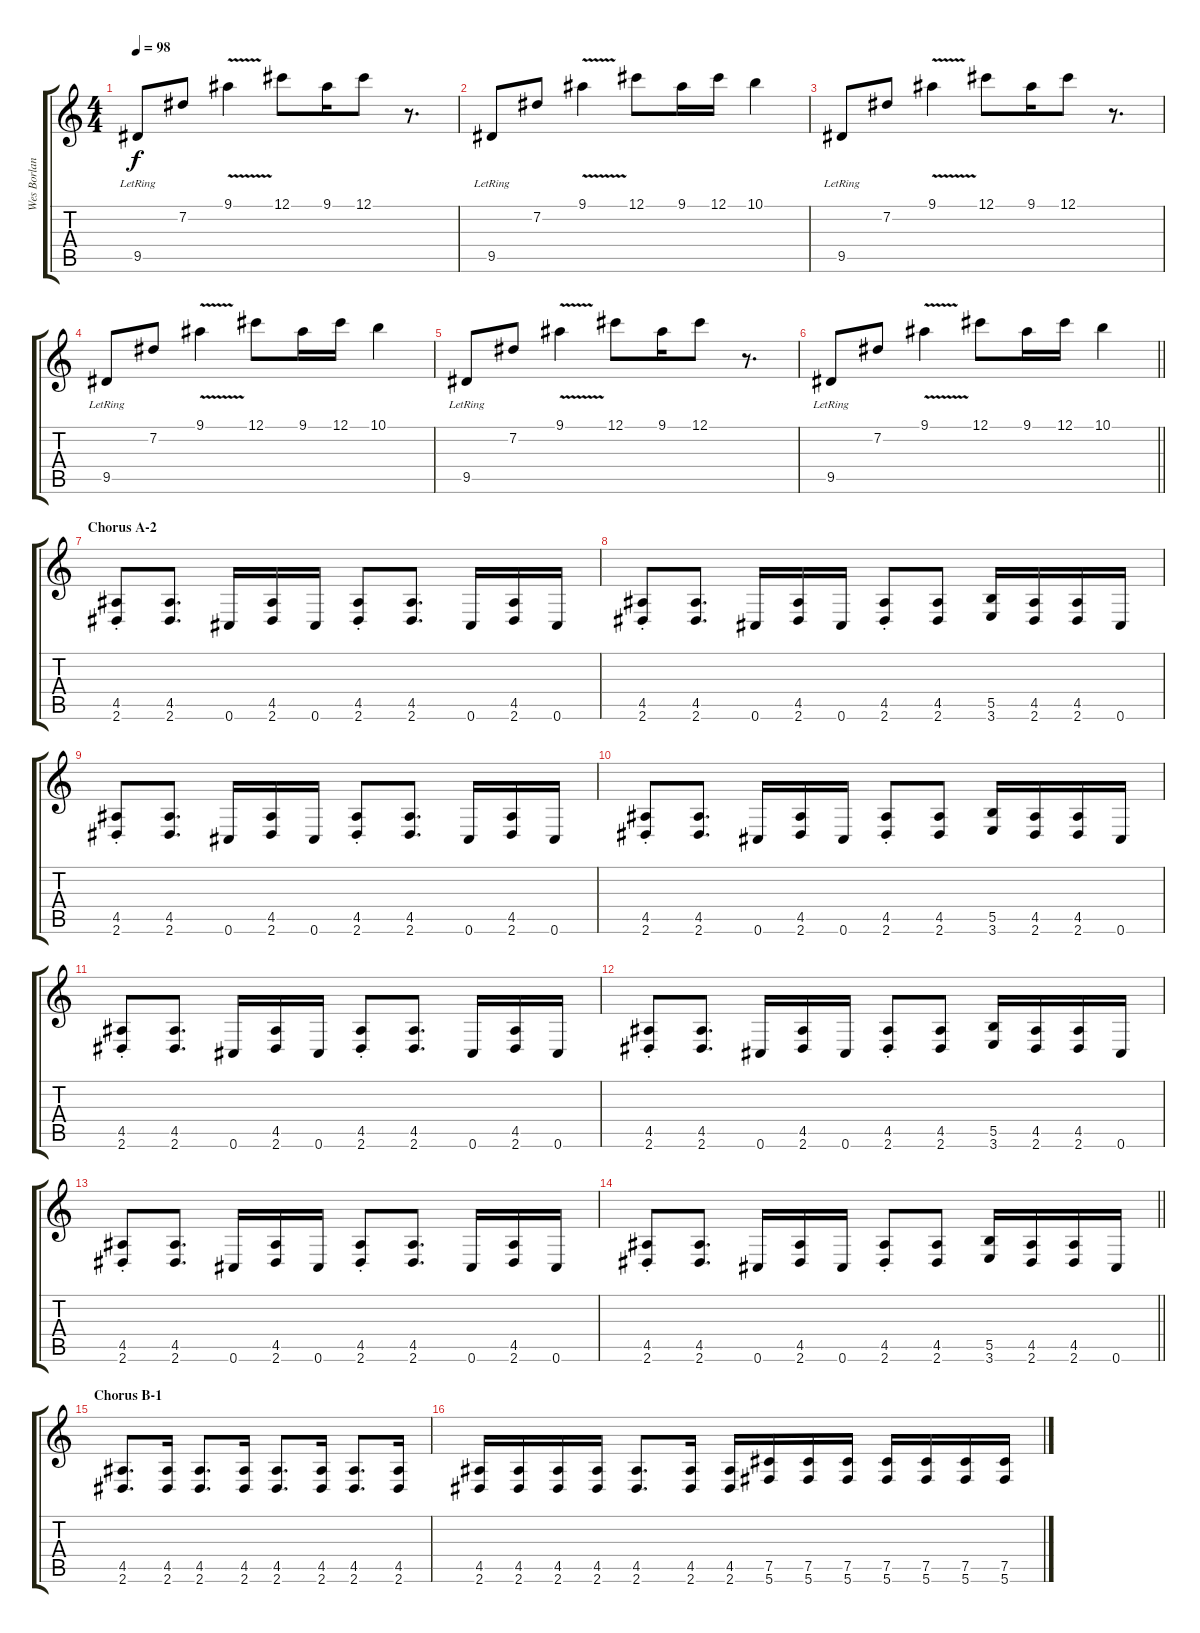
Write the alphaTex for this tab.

\track ("Wes Borland (Guitar)" "Wes Borlan") {instrument acousticguitarnylon}
\staff {score tabs}
\tuning (Db4 Ab3 E3 B2 Gb2 Db2) {hide}
\ts (4 4)
\tempo 98
\clef g2
\ks c
9.5{lr}.8{dy f} 7.2.8 9.1{v}.4 12.1.8 9.1.16 12.1.8 r.8{d} |
9.5{lr}.8 7.2.8 9.1{v}.4 12.1.8 9.1.16 12.1.16 10.1.4 |
9.5{lr}.8 7.2.8 9.1{v}.4 12.1.8 9.1.16 12.1.8 r.8{d} |
9.5{lr}.8 7.2.8 9.1{v}.4 12.1.8 9.1.16 12.1.16 10.1.4 |
9.5{lr}.8 7.2.8 9.1{v}.4 12.1.8 9.1.16 12.1.8 r.8{d} |
\barLineRight lightlight
9.5{lr}.8 7.2.8 9.1{v}.4 12.1.8 9.1.16 12.1.16 10.1.4 |
\section ("" "Chorus A-2")
(4.5{st} 2.6{st}).8{instrument distortionguitar} (4.5 2.6).8{d} 0.6.16 (4.5 2.6).16 0.6.16 (4.5{st} 2.6{st}).8 (4.5 2.6).8{d} 0.6.16 (4.5 2.6).16 0.6.16 |
(4.5{st} 2.6{st}).8 (4.5 2.6).8{d} 0.6.16 (4.5 2.6).16 0.6.16 (4.5{st} 2.6{st}).8 (4.5 2.6).8 (5.5 3.6).16 (4.5 2.6).16 (4.5 2.6).16 0.6.16 |
(4.5{st} 2.6{st}).8 (4.5 2.6).8{d} 0.6.16 (4.5 2.6).16 0.6.16 (4.5{st} 2.6{st}).8 (4.5 2.6).8{d} 0.6.16 (4.5 2.6).16 0.6.16 |
(4.5{st} 2.6{st}).8 (4.5 2.6).8{d} 0.6.16 (4.5 2.6).16 0.6.16 (4.5{st} 2.6{st}).8 (4.5 2.6).8 (5.5 3.6).16 (4.5 2.6).16 (4.5 2.6).16 0.6.16 |
(4.5{st} 2.6{st}).8 (4.5 2.6).8{d} 0.6.16 (4.5 2.6).16 0.6.16 (4.5{st} 2.6{st}).8 (4.5 2.6).8{d} 0.6.16 (4.5 2.6).16 0.6.16 |
(4.5{st} 2.6{st}).8 (4.5 2.6).8{d} 0.6.16 (4.5 2.6).16 0.6.16 (4.5{st} 2.6{st}).8 (4.5 2.6).8 (5.5 3.6).16 (4.5 2.6).16 (4.5 2.6).16 0.6.16 |
(4.5{st} 2.6{st}).8 (4.5 2.6).8{d} 0.6.16 (4.5 2.6).16 0.6.16 (4.5{st} 2.6{st}).8 (4.5 2.6).8{d} 0.6.16 (4.5 2.6).16 0.6.16 |
\barLineRight lightlight
(4.5{st} 2.6{st}).8 (4.5 2.6).8{d} 0.6.16 (4.5 2.6).16 0.6.16 (4.5{st} 2.6{st}).8 (4.5 2.6).8 (5.5 3.6).16 (4.5 2.6).16 (4.5 2.6).16 0.6.16 |
\section ("" "Chorus B-1")
(4.5 2.6).8{d} (4.5 2.6).16 (4.5 2.6).8{d} (4.5 2.6).16 (4.5 2.6).8{d} (4.5 2.6).16 (4.5 2.6).8{d} (4.5 2.6).16 |
(4.5 2.6).16 (4.5 2.6).16 (4.5 2.6).16 (4.5 2.6).16 (4.5 2.6).8{d} (4.5 2.6).16 (4.5 2.6).16 (7.5 5.6).16 (7.5 5.6).16 (7.5 5.6).16 (7.5 5.6).16 (7.5 5.6).16 (7.5 5.6).16 (7.5 5.6).16
